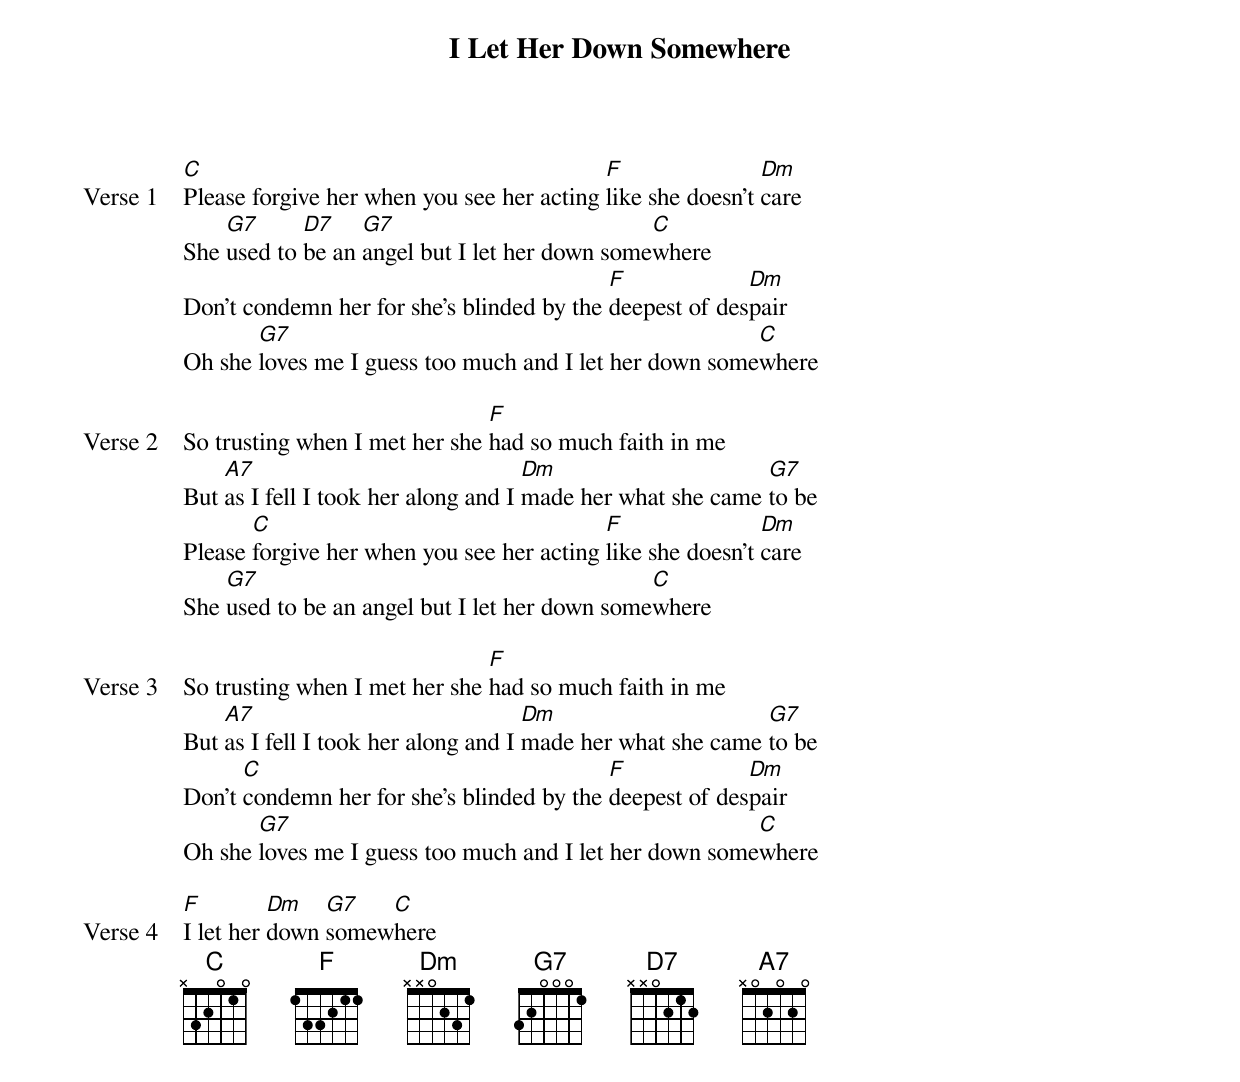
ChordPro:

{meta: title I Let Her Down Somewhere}
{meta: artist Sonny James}
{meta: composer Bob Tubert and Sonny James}
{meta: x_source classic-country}
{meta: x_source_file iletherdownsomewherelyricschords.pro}
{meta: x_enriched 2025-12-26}

{start_of_verse: Verse 1}
[C]Please forgive her when you see her acting [F]like she doesn't [Dm]care
She [G7]used to [D7]be an [G7]angel but I let her down some[C]where
Don't condemn her for she's blinded by the [F]deepest of des[Dm]pair
Oh she [G7]loves me I guess too much and I let her down some[C]where
{end_of_verse}

{start_of_verse: Verse 2}
So trusting when I met her she [F]had so much faith in me
But [A7]as I fell I took her along and I [Dm]made her what she came [G7]to be
Please [C]forgive her when you see her acting [F]like she doesn't [Dm]care
She [G7]used to be an angel but I let her down some[C]where
{end_of_verse}

{start_of_verse: Verse 3}
So trusting when I met her she [F]had so much faith in me
But [A7]as I fell I took her along and I [Dm]made her what she came [G7]to be
Don't [C]condemn her for she's blinded by the [F]deepest of des[Dm]pair
Oh she [G7]loves me I guess too much and I let her down some[C]where
{end_of_verse}

{start_of_verse: Verse 4}
[F]I let her [Dm]down [G7]somew[C]here
{end_of_verse}
